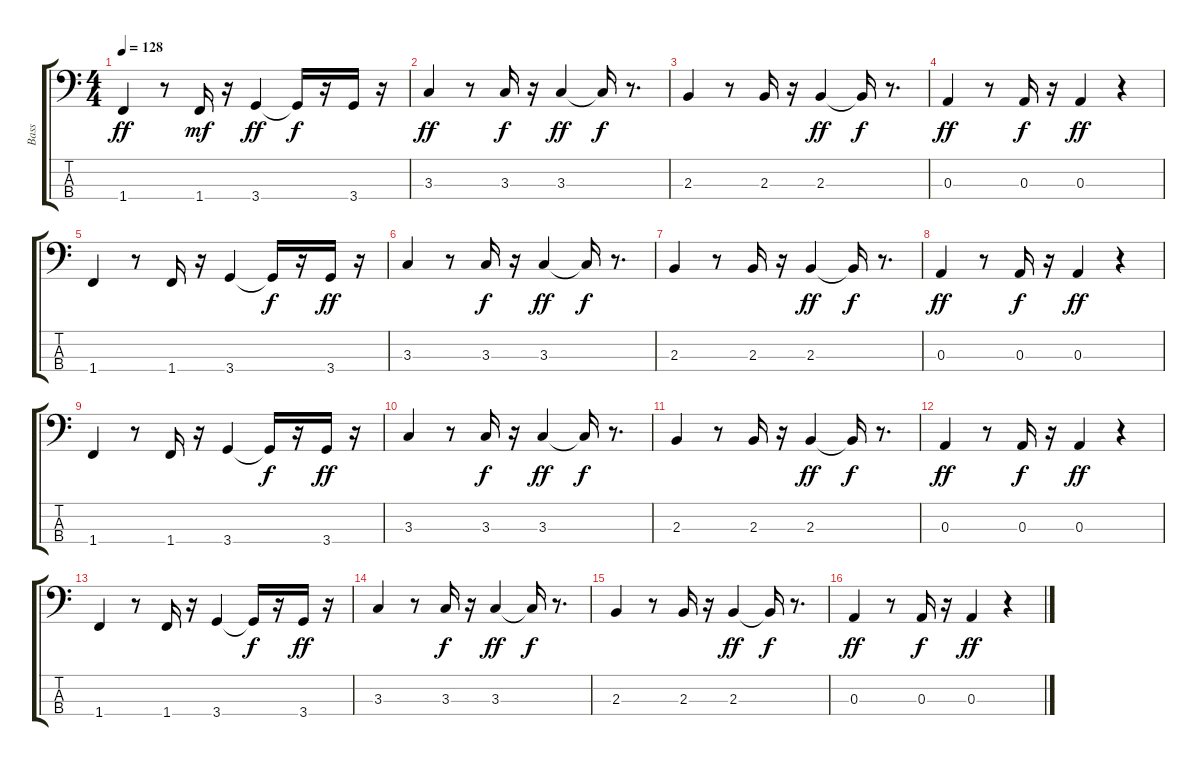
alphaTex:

\track ("Bass" "Bass") {instrument electricbassfinger}
\staff {score tabs}
\tuning (G2 D2 A1 E1) {hide}
\ts (4 4)
\tempo 128
\clef f4
\ks c
1.4.4{dy ff} r.8 1.4.16{dy mf} r.16 3.4.4{dy ff} 3.4{t}.16{dy f} r.16 3.4.16 r.16 |
3.3.4{dy ff} r.8 3.3.16{dy f} r.16 3.3.4{dy ff} 3.3{t}.16{dy f} r.8{d} |
2.3.4 r.8 2.3.16 r.16 2.3.4{dy ff} 2.3{t}.16{dy f} r.8{d} |
0.3.4{dy ff} r.8 0.3.16{dy f} r.16 0.3.4{dy ff} r.4 |
1.4.4 r.8 1.4.16 r.16 3.4.4 3.4{t}.16{dy f} r.16 3.4.16{dy ff} r.16 |
3.3.4 r.8 3.3.16{dy f} r.16 3.3.4{dy ff} 3.3{t}.16{dy f} r.8{d} |
2.3.4 r.8 2.3.16 r.16 2.3.4{dy ff} 2.3{t}.16{dy f} r.8{d} |
0.3.4{dy ff} r.8 0.3.16{dy f} r.16 0.3.4{dy ff} r.4 |
1.4.4 r.8 1.4.16 r.16 3.4.4 3.4{t}.16{dy f} r.16 3.4.16{dy ff} r.16 |
3.3.4 r.8 3.3.16{dy f} r.16 3.3.4{dy ff} 3.3{t}.16{dy f} r.8{d} |
2.3.4 r.8 2.3.16 r.16 2.3.4{dy ff} 2.3{t}.16{dy f} r.8{d} |
0.3.4{dy ff} r.8 0.3.16{dy f} r.16 0.3.4{dy ff} r.4 |
1.4.4 r.8 1.4.16 r.16 3.4.4 3.4{t}.16{dy f} r.16 3.4.16{dy ff} r.16 |
3.3.4 r.8 3.3.16{dy f} r.16 3.3.4{dy ff} 3.3{t}.16{dy f} r.8{d} |
2.3.4 r.8 2.3.16 r.16 2.3.4{dy ff} 2.3{t}.16{dy f} r.8{d} |
0.3.4{dy ff} r.8 0.3.16{dy f} r.16 0.3.4{dy ff} r.4
